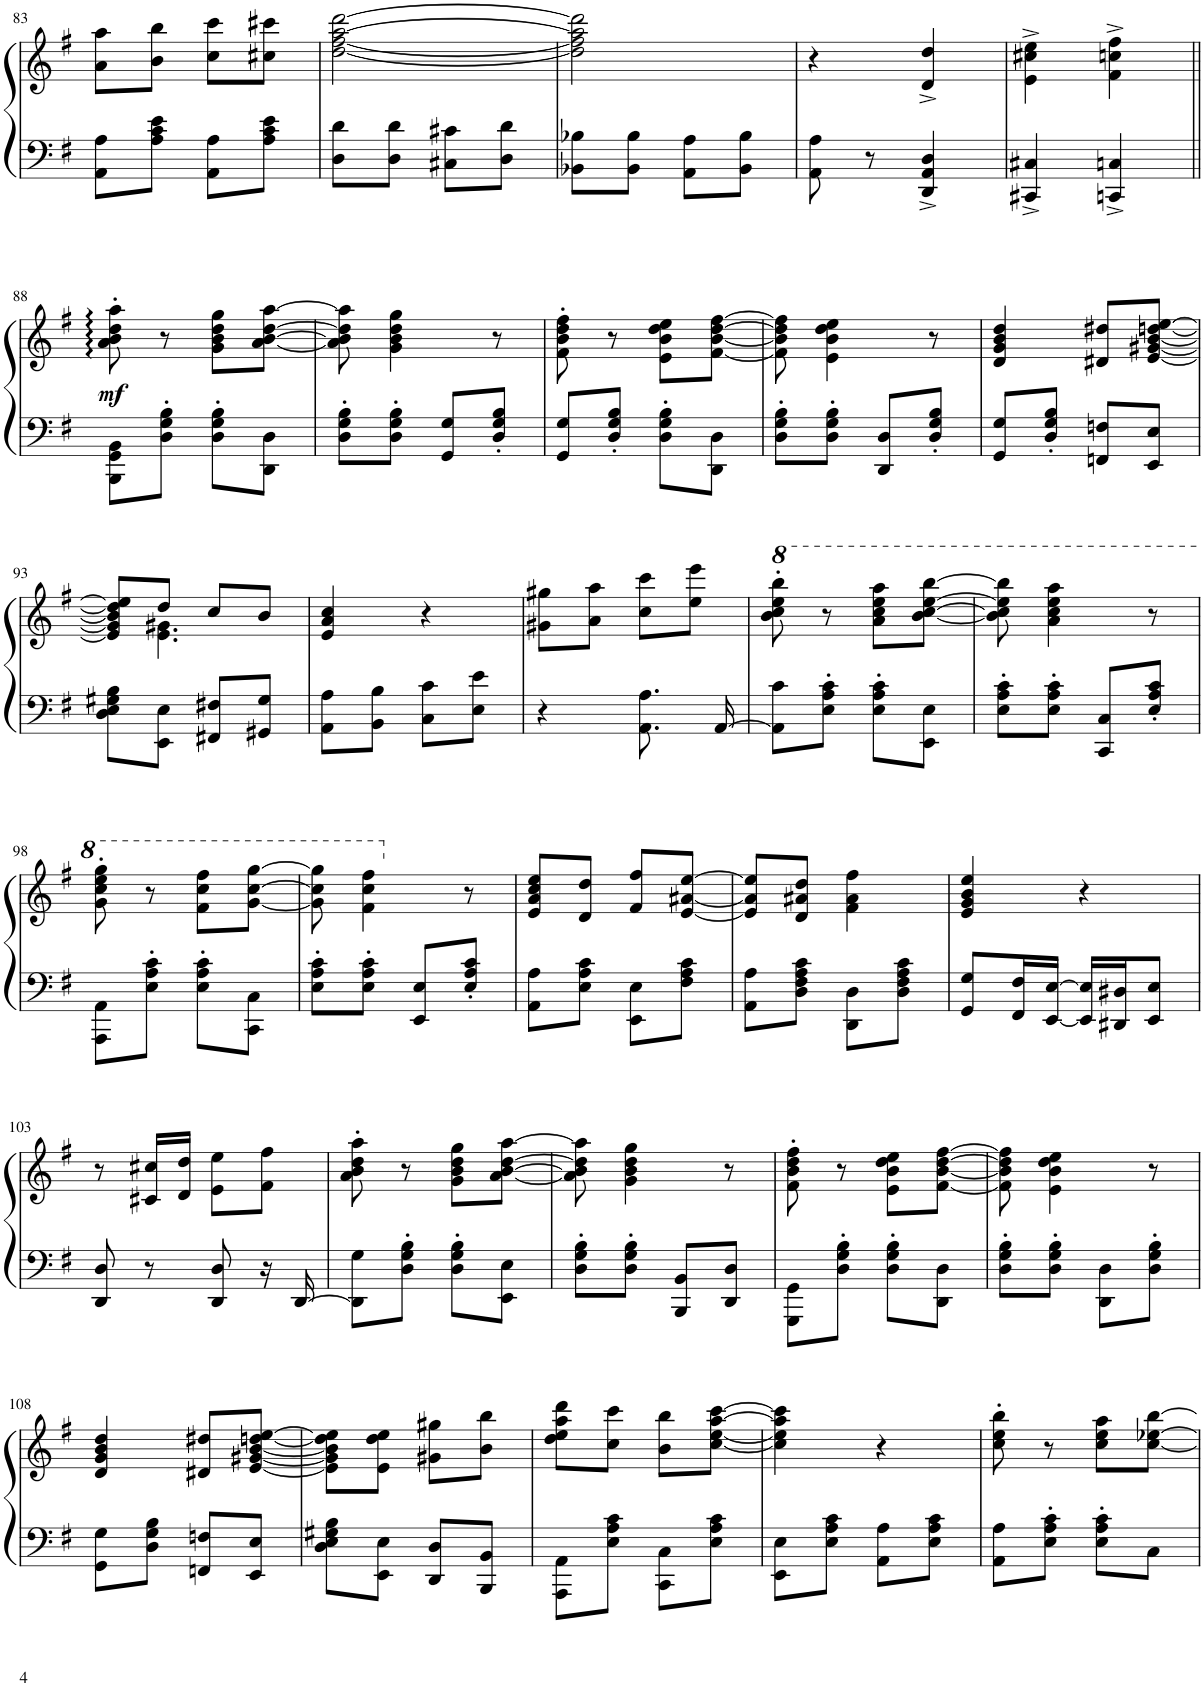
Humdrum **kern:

**kern	**kern	**dynam
*part1	*part1	*part1
*staff2	*staff1	*staff1/2
*I"P1	*	*
!!LO:PB:g=z
*clefF4	*clefG2	*
*k[f#]	*k[f#]	*
*G:	*G:	*
*M2/4	*M2/4	*
=83	=83	=83
8AA\ 8A\L	8a\ 8aa\L	.
8A\ 8c\ 8e\J	8b\ 8bb\J	.
8AA\ 8A\L	8cc\ 8ccc\L	.
8A\ 8c\ 8e\J	8cc#X\ 8ccc#X\J	.
=84	=84	=84
8D\ 8d\L	[2dd\ [2ff#\ [2aa\ [2ddd\	.
8D\ 8d\J	.	.
8C#X\ 8c#X\L	.	.
8D\ 8d\J	.	.
=85	=85	=85
8BB-X\ 8B-X\L	2dd\] 2ff#\] 2aa\] 2ddd\]	.
8BB-\ 8B-\J	.	.
8AA\ 8A\L	.	.
8BB-\ 8B-\J	.	.
=86	=86	=86
8AA\ 8A\	4r	.
8r	.	.
4DD/^ 4AA/^ 4D/^	4d/^< 4dd/^<	.
=87	=87	=87
4CC#X/^ 4C#X/^	4e\^ 4cc#X\^ 4ee\^	.
4CCn/^ 4Cn/^	4f#\^ 4ccn\^ 4ff#\^	.
!!LO:LB:g=z
=88||	=88||	=88||
!	!	!LO:DY:b
8BBB\ 8GG\ 8BB\L	8a\' 8b\' 8dd\' 8aa\'	mf
8D\' 8G\' 8B\'J	8r	.
8D\' 8G\' 8B\'L	8g\ 8b\ 8dd\ 8gg\L	.
8DD\ 8D\J	[8a\ [8b\ [8dd\ [8aa\J	.
=89	=89	=89
8D\' 8G\' 8B\'L	8a\] 8b\] 8dd\] 8aa\]	.
8D\' 8G\' 8B\'J	4g\ 4b\ 4dd\ 4gg\	.
8GG/ 8G/L	.	.
8D/' 8G/' 8B/'J	8r	.
=90	=90	=90
8GG/ 8G/L	8f#\' 8b\' 8dd\' 8ff#\'	.
8D/' 8G/' 8B/'J	8r	.
8D\' 8G\' 8B\'L	8e\ 8b\ 8dd\ 8ee\L	.
8DD\ 8D\J	[8f#\ [8b\ [8dd\ [8ff#\J	.
=91	=91	=91
8D\' 8G\' 8B\'L	8f#\] 8b\] 8dd\] 8ff#\]	.
8D\' 8G\' 8B\'J	4e\ 4b\ 4dd\ 4ee\	.
8DD/ 8D/L	.	.
8D/' 8G/' 8B/'J	8r	.
=92	=92	=92
8GG/ 8G/L	4d/ 4g/ 4b/ 4dd/	.
8D/' 8G/' 8B/'J	.	.
8FFn/ 8Fn/L	8d#X/ 8dd#X/L	.
8EE/ 8E/J	[8e/ [8g#X/ [8b/ [8ddn/ [8ee/J	.
!!LO:LB:g=z
=93	=93	=93
*	*^	*
8D\ 8E\ 8G#X\ 8B\L	8e/] 8g#/] 8b/] 8dd/] 8ee/]L	8ryy	.
8EE\ 8E\J	8dd/J	4.e\ 4.g#X\	.
8FF#X/ 8F#X/L	8cc/L	.	.
8GG#X/ 8G#/J	8b/J	.	.
*	*v	*v	*
=94	=94	=94
8AA\ 8A\L	4e/ 4a/ 4cc/	.
8BB\ 8B\J	.	.
8C\ 8c\L	4r	.
8E\ 8e\J	.	.
=95	=95	=95
4r	8g#X\ 8gg#X\L	.
.	8a\ 8aa\J	.
8.AA\ 8.A\	8cc\ 8ccc\L	.
.	8ee\ 8eee\J	.
[16AA/	.	.
=96	=96	=96
*	*8va	*
8AA\] 8c\L	8bb\' 8ccc\' 8eee\' 8bbb\'	.
8E\' 8A\' 8c\'J	8r	.
8E\' 8A\' 8c\'L	8aa\ 8ccc\ 8eee\ 8aaa\L	.
8EE\ 8E\J	[8bb\ [8ccc\ [8eee\ [8bbb\J	.
=97	=97	=97
8E\' 8A\' 8c\'L	8bb\] 8ccc\] 8eee\] 8bbb\]	.
8E\' 8A\' 8c\'J	4aa\ 4ccc\ 4eee\ 4aaa\	.
8CC/ 8C/L	.	.
8E/' 8A/' 8c/'J	8r	.
!!LO:LB:g=z
=98	=98	=98
8AAA\ 8AA\L	8gg\' 8ccc\' 8eee\' 8ggg\'	.
8E\' 8A\' 8c\'J	8r	.
8E\' 8A\' 8c\'L	8ff#\ 8ccc\ 8fff#\L	.
8CC\ 8C\J	[8gg\ [8ccc\ [8ggg\J	.
=99	=99	=99
8E\' 8A\' 8c\'L	8gg\] 8ccc\] 8ggg\]	.
8E\' 8A\' 8c\'J	4ff#\ 4ccc\ 4fff#\	.
8EE/ 8E/L	.	.
*	*X8va	*
8E/' 8A/' 8c/'J	8r	.
=100	=100	=100
8AA\ 8A\L	8e/ 8a/ 8cc/ 8ee/L	.
8E\ 8A\ 8c\J	8d/ 8dd/J	.
8EE\ 8E\L	8f#/ 8ff#/L	.
8F#\ 8A\ 8c\J	[8e/ [8a#X/ [8ee/J	.
=101	=101	=101
8AA\ 8A\L	8e/] 8a#/] 8ee/]L	.
8D\ 8F#\ 8A\ 8c\J	8d/ 8a#X/ 8dd/J	.
8DD\ 8D\L	4f#\ 4a#\ 4ff#\	.
8D\ 8F#\ 8A\ 8c\J	.	.
=102	=102	=102
8GG/ 8G/L	4e/ 4g/ 4b/ 4ee/	.
16FF#/ 16F#/L	.	.
[16EE/ [16E/JJ	.	.
16EE/] 16E/]LL	4r	.
16DD#X/ 16D#X/J	.	.
8EE/ 8E/J	.	.
!!LO:LB:g=z
=103	=103	=103
8DD/ 8D/	8r	.
8r	16c#X/ 16cc#X/LL	.
.	16d/ 16dd/JJ	.
8DD/ 8D/	8e\ 8ee\L	.
16r	8f#\ 8ff#\J	.
[16DD/	.	.
=104	=104	=104
8DD\] 8G\L	8a\' 8b\' 8dd\' 8aa\'	.
8D\' 8G\' 8B\'J	8r	.
8D\' 8G\' 8B\'L	8g\ 8b\ 8dd\ 8gg\L	.
8EE\ 8E\J	[8a\ [8b\ [8dd\ [8aa\J	.
=105	=105	=105
8D\' 8G\' 8B\'L	8a\] 8b\] 8dd\] 8aa\]	.
8D\' 8G\' 8B\'J	4g\ 4b\ 4dd\ 4gg\	.
8BBB/ 8BB/L	.	.
8DD/ 8D/J	8r	.
=106	=106	=106
8GGG\ 8GG\L	8f#\' 8b\' 8dd\' 8ff#\'	.
8D\' 8G\' 8B\'J	8r	.
8D\' 8G\' 8B\'L	8e\ 8b\ 8dd\ 8ee\L	.
8DD\ 8D\J	[8f#\ [8b\ [8dd\ [8ff#\J	.
=107	=107	=107
8D\' 8G\' 8B\'L	8f#\] 8b\] 8dd\] 8ff#\]	.
8D\' 8G\' 8B\'J	4e\ 4b\ 4dd\ 4ee\	.
8DD\ 8D\L	.	.
8D\' 8G\' 8B\'J	8r	.
!!LO:LB:g=z
=108	=108	=108
8GG\ 8G\L	4d/ 4g/ 4b/ 4dd/	.
8D\ 8G\ 8B\J	.	.
8FFn/ 8Fn/L	8d#X/ 8dd#X/L	.
8EE/ 8E/J	[8e/ [8g#X/ [8b/ [8ddn/ [8ee/J	.
=109	=109	=109
8D\ 8E\ 8G#X\ 8B\L	8e\] 8g#\] 8b\] 8dd\] 8ee\]L	.
8EE\ 8E\J	8e\ 8dd\ 8ee\J	.
8DD/ 8D/L	8g#X\ 8gg#X\L	.
8BBB/ 8BB/J	8b\ 8bb\J	.
=110	=110	=110
8AAA\ 8AA\L	8dd\ 8ee\ 8aa\ 8ddd\L	.
8E\ 8A\ 8c\J	8cc\ 8ccc\J	.
8CC\ 8C\L	8b\ 8bb\L	.
8E\ 8A\ 8c\J	[8cc\ [8ee\ [8aa\ [8ccc\J	.
=111	=111	=111
8EE\ 8E\L	4cc\] 4ee\] 4aa\] 4ccc\]	.
8E\ 8A\ 8c\J	.	.
8AA\ 8A\L	4r	.
8E\ 8A\ 8c\J	.	.
=112	=112	=112
8AA\ 8A\L	8cc\' 8ee\' 8bb\'	.
8E\' 8A\' 8c\'J	8r	.
8E\' 8A\' 8c\'L	8cc\ 8ee\ 8aa\L	.
8C\J	[8cc\ [8ee-X\ [8bb\J	.
=	=	=
*-	*-	*-
